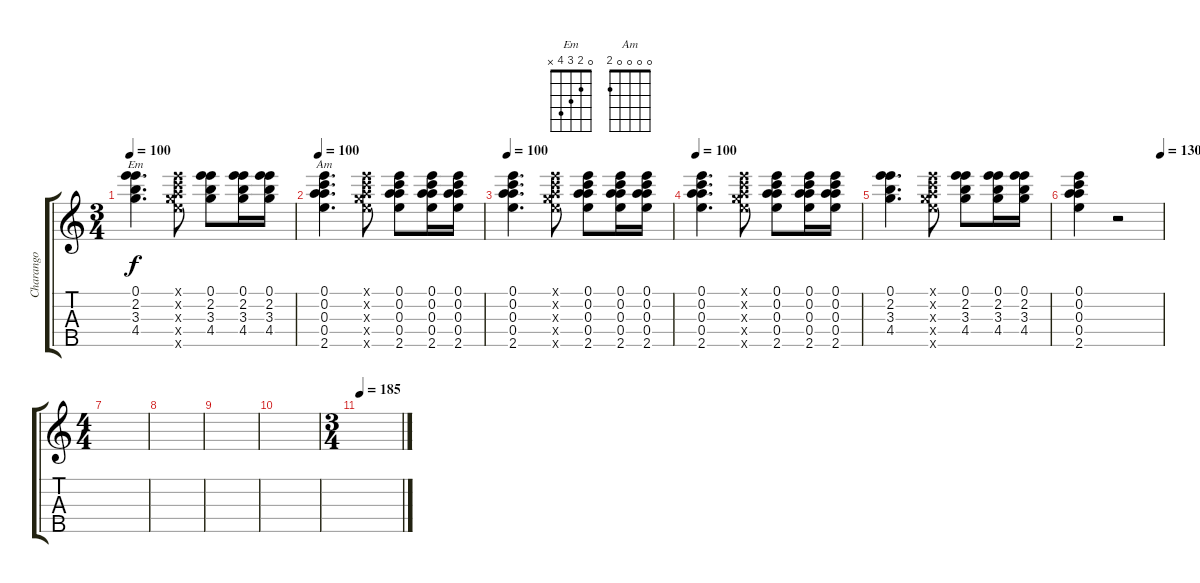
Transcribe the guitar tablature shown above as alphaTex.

\track ("Charango" "Charango") {instrument acousticguitarnylon}
\staff {score tabs}
\tuning (E5 A4 E4 C5 G4) {hide}
\chord ("Em" 0 2 3 4 x)
\chord ("Am" 0 0 0 0 2)
\ts (3 4)
\tempo 100
\clef g2
\ks c
(0.1 2.2 3.3 4.4).4{d ch "Em" dy f} (0.1{x} 0.2{x} 0.3{x} 0.4{x} 0.5{x}).8 (0.1 2.2 3.3 4.4).8 (0.1 2.2 3.3 4.4).16 (0.1 2.2 3.3 4.4).16 |
\tempo 100
(0.1 0.2 0.3 0.4 2.5).4{d ch "Am"} (0.1{x} 0.2{x} 0.3{x} 0.4{x} 0.5{x}).8 (0.1 0.2 0.3 0.4 2.5).8 (0.1 0.2 0.3 0.4 2.5).16 (0.1 0.2 0.3 0.4 2.5).16 |
\tempo 100
(0.1 0.2 0.3 0.4 2.5).4{d} (0.1{x} 0.2{x} 0.3{x} 0.4{x} 0.5{x}).8 (0.1 0.2 0.3 0.4 2.5).8 (0.1 0.2 0.3 0.4 2.5).16 (0.1 0.2 0.3 0.4 2.5).16 |
\tempo 100
(0.1 0.2 0.3 0.4 2.5).4{d} (0.1{x} 0.2{x} 0.3{x} 0.4{x} 0.5{x}).8 (0.1 0.2 0.3 0.4 2.5).8 (0.1 0.2 0.3 0.4 2.5).16 (0.1 0.2 0.3 0.4 2.5).16 |
(0.1 2.2 3.3 4.4).4{d} (0.1{x} 0.2{x} 0.3{x} 0.4{x} 0.5{x}).8 (0.1 2.2 3.3 4.4).8 (0.1 2.2 3.3 4.4).16 (0.1 2.2 3.3 4.4).16 |
\tempo (130 0.9791666666666666)
(0.1 0.2 0.3 0.4 2.5).4 r.2 |
\ts (4 4)
|
|
|
|
\ts (3 4)
\tempo 185
